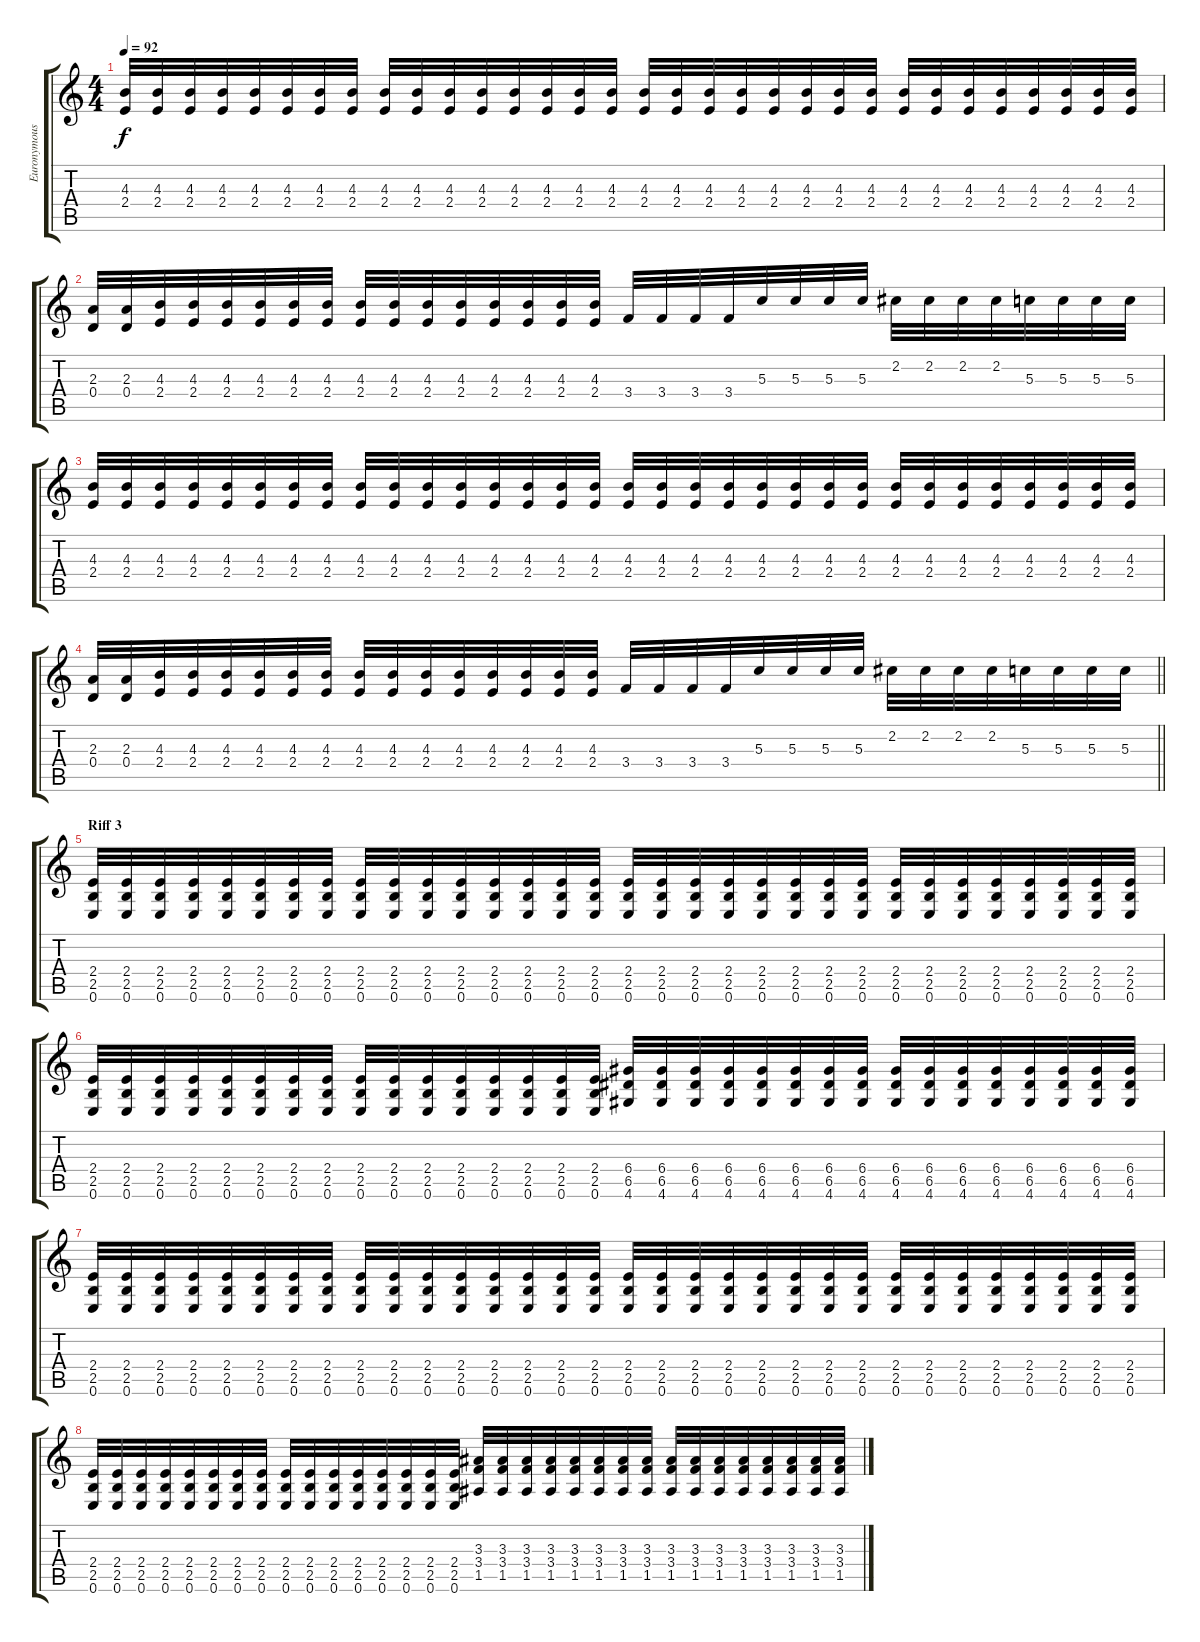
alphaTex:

\track ("Euronymous Lead" "Euronymous") {instrument distortionguitar}
\staff {score tabs}
\tuning (E4 B3 G3 D3 A2 E2) {hide}
\ts (4 4)
\tempo 92
\clef g2
\ks c
(4.3 2.4).32{dy f} (4.3 2.4).32 (4.3 2.4).32 (4.3 2.4).32 (4.3 2.4).32 (4.3 2.4).32 (4.3 2.4).32 (4.3 2.4).32 (4.3 2.4).32 (4.3 2.4).32 (4.3 2.4).32 (4.3 2.4).32 (4.3 2.4).32 (4.3 2.4).32 (4.3 2.4).32 (4.3 2.4).32 (4.3 2.4).32 (4.3 2.4).32 (4.3 2.4).32 (4.3 2.4).32 (4.3 2.4).32 (4.3 2.4).32 (4.3 2.4).32 (4.3 2.4).32 (4.3 2.4).32 (4.3 2.4).32 (4.3 2.4).32 (4.3 2.4).32 (4.3 2.4).32 (4.3 2.4).32 (4.3 2.4).32 (4.3 2.4).32 |
(2.3 0.4).32 (2.3 0.4).32 (4.3 2.4).32 (4.3 2.4).32 (4.3 2.4).32 (4.3 2.4).32 (4.3 2.4).32 (4.3 2.4).32 (4.3 2.4).32 (4.3 2.4).32 (4.3 2.4).32 (4.3 2.4).32 (4.3 2.4).32 (4.3 2.4).32 (4.3 2.4).32 (4.3 2.4).32 3.4.32 3.4.32 3.4.32 3.4.32 5.3.32 5.3.32 5.3.32 5.3.32 2.2.32 2.2.32 2.2.32 2.2.32 5.3.32 5.3.32 5.3.32 5.3.32 |
(4.3 2.4).32 (4.3 2.4).32 (4.3 2.4).32 (4.3 2.4).32 (4.3 2.4).32 (4.3 2.4).32 (4.3 2.4).32 (4.3 2.4).32 (4.3 2.4).32 (4.3 2.4).32 (4.3 2.4).32 (4.3 2.4).32 (4.3 2.4).32 (4.3 2.4).32 (4.3 2.4).32 (4.3 2.4).32 (4.3 2.4).32 (4.3 2.4).32 (4.3 2.4).32 (4.3 2.4).32 (4.3 2.4).32 (4.3 2.4).32 (4.3 2.4).32 (4.3 2.4).32 (4.3 2.4).32 (4.3 2.4).32 (4.3 2.4).32 (4.3 2.4).32 (4.3 2.4).32 (4.3 2.4).32 (4.3 2.4).32 (4.3 2.4).32 |
\barLineRight lightlight
(2.3 0.4).32 (2.3 0.4).32 (4.3 2.4).32 (4.3 2.4).32 (4.3 2.4).32 (4.3 2.4).32 (4.3 2.4).32 (4.3 2.4).32 (4.3 2.4).32 (4.3 2.4).32 (4.3 2.4).32 (4.3 2.4).32 (4.3 2.4).32 (4.3 2.4).32 (4.3 2.4).32 (4.3 2.4).32 3.4.32 3.4.32 3.4.32 3.4.32 5.3.32 5.3.32 5.3.32 5.3.32 2.2.32 2.2.32 2.2.32 2.2.32 5.3.32 5.3.32 5.3.32 5.3.32 |
\section ("" "Riff 3")
(2.4 2.5 0.6).32 (2.4 2.5 0.6).32 (2.4 2.5 0.6).32 (2.4 2.5 0.6).32 (2.4 2.5 0.6).32 (2.4 2.5 0.6).32 (2.4 2.5 0.6).32 (2.4 2.5 0.6).32 (2.4 2.5 0.6).32 (2.4 2.5 0.6).32 (2.4 2.5 0.6).32 (2.4 2.5 0.6).32 (2.4 2.5 0.6).32 (2.4 2.5 0.6).32 (2.4 2.5 0.6).32 (2.4 2.5 0.6).32 (2.4 2.5 0.6).32 (2.4 2.5 0.6).32 (2.4 2.5 0.6).32 (2.4 2.5 0.6).32 (2.4 2.5 0.6).32 (2.4 2.5 0.6).32 (2.4 2.5 0.6).32 (2.4 2.5 0.6).32 (2.4 2.5 0.6).32 (2.4 2.5 0.6).32 (2.4 2.5 0.6).32 (2.4 2.5 0.6).32 (2.4 2.5 0.6).32 (2.4 2.5 0.6).32 (2.4 2.5 0.6).32 (2.4 2.5 0.6).32 |
(2.4 2.5 0.6).32 (2.4 2.5 0.6).32 (2.4 2.5 0.6).32 (2.4 2.5 0.6).32 (2.4 2.5 0.6).32 (2.4 2.5 0.6).32 (2.4 2.5 0.6).32 (2.4 2.5 0.6).32 (2.4 2.5 0.6).32 (2.4 2.5 0.6).32 (2.4 2.5 0.6).32 (2.4 2.5 0.6).32 (2.4 2.5 0.6).32 (2.4 2.5 0.6).32 (2.4 2.5 0.6).32 (2.4 2.5 0.6).32 (6.4 6.5 4.6).32 (6.4 6.5 4.6).32 (6.4 6.5 4.6).32 (6.4 6.5 4.6).32 (6.4 6.5 4.6).32 (6.4 6.5 4.6).32 (6.4 6.5 4.6).32 (6.4 6.5 4.6).32 (6.4 6.5 4.6).32 (6.4 6.5 4.6).32 (6.4 6.5 4.6).32 (6.4 6.5 4.6).32 (6.4 6.5 4.6).32 (6.4 6.5 4.6).32 (6.4 6.5 4.6).32 (6.4 6.5 4.6).32 |
(2.4 2.5 0.6).32 (2.4 2.5 0.6).32 (2.4 2.5 0.6).32 (2.4 2.5 0.6).32 (2.4 2.5 0.6).32 (2.4 2.5 0.6).32 (2.4 2.5 0.6).32 (2.4 2.5 0.6).32 (2.4 2.5 0.6).32 (2.4 2.5 0.6).32 (2.4 2.5 0.6).32 (2.4 2.5 0.6).32 (2.4 2.5 0.6).32 (2.4 2.5 0.6).32 (2.4 2.5 0.6).32 (2.4 2.5 0.6).32 (2.4 2.5 0.6).32 (2.4 2.5 0.6).32 (2.4 2.5 0.6).32 (2.4 2.5 0.6).32 (2.4 2.5 0.6).32 (2.4 2.5 0.6).32 (2.4 2.5 0.6).32 (2.4 2.5 0.6).32 (2.4 2.5 0.6).32 (2.4 2.5 0.6).32 (2.4 2.5 0.6).32 (2.4 2.5 0.6).32 (2.4 2.5 0.6).32 (2.4 2.5 0.6).32 (2.4 2.5 0.6).32 (2.4 2.5 0.6).32 |
(2.4 2.5 0.6).32 (2.4 2.5 0.6).32 (2.4 2.5 0.6).32 (2.4 2.5 0.6).32 (2.4 2.5 0.6).32 (2.4 2.5 0.6).32 (2.4 2.5 0.6).32 (2.4 2.5 0.6).32 (2.4 2.5 0.6).32 (2.4 2.5 0.6).32 (2.4 2.5 0.6).32 (2.4 2.5 0.6).32 (2.4 2.5 0.6).32 (2.4 2.5 0.6).32 (2.4 2.5 0.6).32 (2.4 2.5 0.6).32 (3.3 3.4 1.5).32 (3.3 3.4 1.5).32 (3.3 3.4 1.5).32 (3.3 3.4 1.5).32 (3.3 3.4 1.5).32 (3.3 3.4 1.5).32 (3.3 3.4 1.5).32 (3.3 3.4 1.5).32 (3.3 3.4 1.5).32 (3.3 3.4 1.5).32 (3.3 3.4 1.5).32 (3.3 3.4 1.5).32 (3.3 3.4 1.5).32 (3.3 3.4 1.5).32 (3.3 3.4 1.5).32 (3.3 3.4 1.5).32
